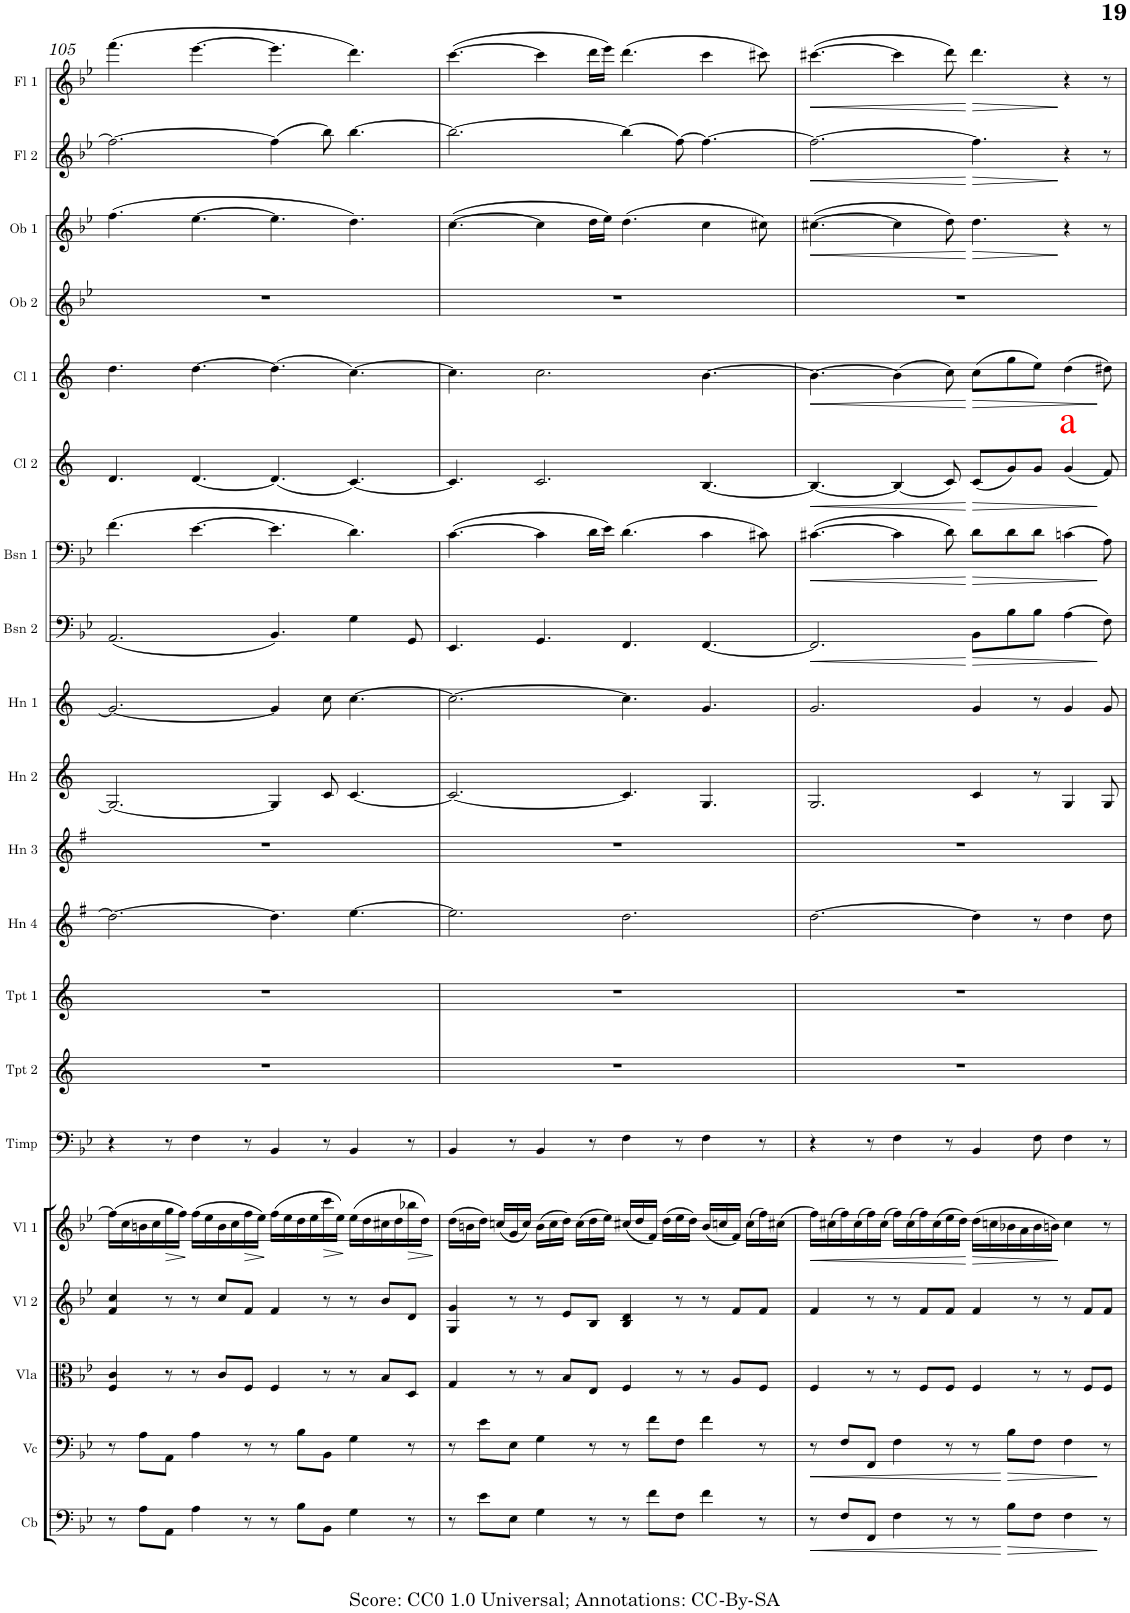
**kern	**dynam	**kern	**dynam	**kern	**kern	**kern	**dynam	**kern	**kern	**kern	**kern	**kern	**kern	**kern	**kern	**dynam	**kern	**dynam	**kern	**dynam	**kern	**text	**dynam	**kern	**kern	**dynam	**kern	**dynam	**kern	**dynam
*part20	*part20	*part19	*part19	*part18	*part17	*part16	*part16	*part15	*part14	*part13	*part12	*part11	*part10	*part9	*part8	*part8	*part7	*part7	*part6	*part6	*part5	*part5	*part5	*part4	*part3	*part3	*part2	*part2	*part1	*part1
*staff20	*staff20	*staff19	*staff19	*staff18	*staff17	*staff16	*staff16	*staff15	*staff14	*staff13	*staff12	*staff11	*staff10	*staff9	*staff8	*staff8	*staff7	*staff7	*staff6	*staff6	*staff5	*staff5	*staff5	*staff4	*staff3	*staff3	*staff2	*staff2	*staff1	*staff1
*I"Contrabass	*	*I"Violoncello	*	*I"Viola	*I"Violin 2	*I"Violin I	*	*I"Timpani in F, Bb	*I"Bb Trumpet 2	*I"Bb Trumpet	*I"Eb Horn 4	*I"Eb Horn 3	*I"Bb (alto) Horn 1	*I"Bb (alto) Horn 1	*I"Bassoon 2	*	*I"Bassoon 1	*	*I"Bb Clarinet 2	*	*I"Bb Clarinet 1	*	*	*I"Oboe 2	*I"Oboe 1	*	*I"Flute 2	*	*I"Flute 1	*
*I'Cb	*	*I'Vc	*	*I'Vla	*I'Vl 2	*I'Vl 1	*	*I'Timp	*I'Tpt 2	*I'Tpt 1	*I'Hn 4	*I'Hn 3	*I'Hn 2	*I'Hn 1	*I'Bsn 2	*	*I'Bsn 1	*	*I'Cl 2	*	*I'Cl 1	*	*	*I'Ob 2	*I'Ob 1	*	*I'Fl 2	*	*I'Fl 1	*
!!LO:PB:g=z
*clefF4	*	*clefF4	*	*clefC3	*clefG2	*clefG2	*	*clefF4	*clefG2	*clefG2	*clefG2	*clefG2	*clefG2	*clefG2	*clefF4	*	*clefF4	*	*clefG2	*	*clefG2	*	*	*clefG2	*clefG2	*	*clefG2	*	*clefG2	*
*Trd7c12	*	*	*	*	*	*	*	*	*Trd1c2	*Trd1c2	*Trd5c9	*Trd5c9	*Trd1c2	*Trd1c2	*	*	*	*	*Trd1c2	*	*Trd1c2	*	*	*	*	*	*	*	*	*
*k[b-e-]	*	*k[b-e-]	*	*k[b-e-]	*k[b-e-]	*k[b-e-]	*	*k[b-e-]	*k[]	*k[]	*k[f#]	*k[f#]	*k[]	*k[]	*k[b-e-]	*	*k[b-e-]	*	*k[]	*	*k[]	*	*	*k[b-e-]	*k[b-e-]	*	*k[b-e-]	*	*k[b-e-]	*
*M12/8	*	*M12/8	*	*M12/8	*M12/8	*M12/8	*	*M12/8	*M12/8	*M12/8	*M12/8	*M12/8	*M12/8	*M12/8	*M12/8	*	*M12/8	*	*M12/8	*	*M12/8	*	*	*M12/8	*M12/8	*	*M12/8	*	*M12/8	*
=105	=105	=105	=105	=105	=105	=105	=105	=105	=105	=105	=105	=105	=105	=105	=105	=105	=105	=105	=105	=105	=105	=105	=105	=105	=105	=105	=105	=105	=105	=105
8r	.	8r	.	4F/ 4c/	4f/ 4cc/	(16ff\LL]	.	4r	1.r	1.r	2.dd\_	1.r	2.G/_	2.g/_	(2.AA/	.	(4.f\	.	4.d/	.	4.dd\	.	.	1.r	(4.ff\	.	2.ff\_	.	(4.fff\	.
.	.	.	.	.	.	16cc\	.	.	.	.	.	.	.	.	.	.	.	.	.	.	.	.	.	.	.	.	.	.	.	.
8A\L	.	8A\L	.	.	.	16bn\	.	.	.	.	.	.	.	.	.	.	.	.	.	.	.	.	.	.	.	.	.	.	.	.
.	.	.	.	.	.	16cc\	.	.	.	.	.	.	.	.	.	.	.	.	.	.	.	.	.	.	.	.	.	.	.	.
!	!	!	!	!	!	!	!LO:HP:b	!	!	!	!	!	!	!	!	!	!	!	!	!	!	!	!	!	!	!	!	!	!	!
8AA\J	.	8AA\J	.	8r	8r	16gg\	>	8r	.	.	.	.	.	.	.	.	.	.	.	.	.	.	.	.	.	.	.	.	.	.
.	.	.	.	.	.	16ff\JJ)	.	.	.	.	.	.	.	.	.	.	.	.	.	.	.	.	.	.	.	.	.	.	.	.
4A\	.	4A\	.	8r	8r	(16ff\LL	]	4F\	.	.	.	.	.	.	.	.	[4.e-\	.	[4.d/	.	[4.dd\	.	.	.	[4.ee-\	.	.	.	[4.eee-\	.
.	.	.	.	.	.	16ee-\	.	.	.	.	.	.	.	.	.	.	.	.	.	.	.	.	.	.	.	.	.	.	.	.
.	.	.	.	8c/L	8cc/L	16b\	.	.	.	.	.	.	.	.	.	.	.	.	.	.	.	.	.	.	.	.	.	.	.	.
.	.	.	.	.	.	16cc\	.	.	.	.	.	.	.	.	.	.	.	.	.	.	.	.	.	.	.	.	.	.	.	.
!	!	!	!	!	!	!	!LO:HP:b	!	!	!	!	!	!	!	!	!	!	!	!	!	!	!	!	!	!	!	!	!	!	!
8r	.	8r	.	8F/J	8f/J	16ff\	>	8r	.	.	.	.	.	.	.	.	.	.	.	.	.	.	.	.	.	.	.	.	.	.
.	.	.	.	.	.	16ee-\JJ)	.	.	.	.	.	.	.	.	.	.	.	.	.	.	.	.	.	.	.	.	.	.	.	.
8r	.	8r	.	4F/	4f/	(16ff\LL	]	4BB-/	.	.	4.dd\]	.	4G/]	4g/]	4.BB-/)	.	4.e-\]	.	(4.d/]	.	(4.dd\]	.	.	.	4.ee-\]	.	(4ff\]	.	4.eee-\]	.
.	.	.	.	.	.	16ee-\	.	.	.	.	.	.	.	.	.	.	.	.	.	.	.	.	.	.	.	.	.	.	.	.
8B-\L	.	8B-\L	.	.	.	16dd\	.	.	.	.	.	.	.	.	.	.	.	.	.	.	.	.	.	.	.	.	.	.	.	.
.	.	.	.	.	.	16ee-\	.	.	.	.	.	.	.	.	.	.	.	.	.	.	.	.	.	.	.	.	.	.	.	.
!	!	!	!	!	!	!	!LO:HP:b	!	!	!	!	!	!	!	!	!	!	!	!	!	!	!	!	!	!	!	!	!	!	!
8BB-\J	.	8BB-\J	.	8r	8r	16ccc\	>	8r	.	.	.	.	8c/	8cc\	.	.	.	.	.	.	.	.	.	.	.	.	8bb-\)	.	.	.
.	.	.	.	.	.	16ee-\JJ)	.	.	.	.	.	.	.	.	.	.	.	.	.	.	.	.	.	.	.	.	.	.	.	.
4G\	.	4G\	.	8r	8r	(16ee-\LL	]	4BB-/	.	.	[4.ee\	.	[4.c/	[4.cc\	4G\	.	4.d\)	.	[4.c/)	.	[4.cc\)	.	.	.	4.dd\)	.	[4.bb-\	.	4.ddd\)	.
.	.	.	.	.	.	16dd\	.	.	.	.	.	.	.	.	.	.	.	.	.	.	.	.	.	.	.	.	.	.	.	.
.	.	.	.	8B-/L	8b-/L	16cc#X\	.	.	.	.	.	.	.	.	.	.	.	.	.	.	.	.	.	.	.	.	.	.	.	.
.	.	.	.	.	.	16dd\	.	.	.	.	.	.	.	.	.	.	.	.	.	.	.	.	.	.	.	.	.	.	.	.
!	!	!	!	!	!	!	!LO:HP:b	!	!	!	!	!	!	!	!	!	!	!	!	!	!	!	!	!	!	!	!	!	!	!
8r	.	8r	.	8D/J	8d/J	16bb-X\	>	8r	.	.	.	.	.	.	8GG/	.	.	.	.	.	.	.	.	.	.	.	.	.	.	.
.	.	.	.	.	.	16dd\JJ)	.	.	.	.	.	.	.	.	.	.	.	.	.	.	.	.	.	.	.	.	.	.	.	.
.	.	.	.	.	.	.	]	.	.	.	.	.	.	.	.	.	.	.	.	.	.	.	.	.	.	.	.	.	.	.
=106	=106	=106	=106	=106	=106	=106	=106	=106	=106	=106	=106	=106	=106	=106	=106	=106	=106	=106	=106	=106	=106	=106	=106	=106	=106	=106	=106	=106	=106	=106
8r	.	8r	.	4G/	4G/ 4g/	(16dd\LL	.	4BB-/	1.r	1.r	2.ee\]	1.r	2.c/_	2.cc\_	4.EE-/	.	([4.c\	.	4.c/]	.	4.cc\]	.	.	1.r	([4.cc\	.	2.bb-\_	.	([4.ccc\	.
.	.	.	.	.	.	16bn\	.	.	.	.	.	.	.	.	.	.	.	.	.	.	.	.	.	.	.	.	.	.	.	.
8e-\L	.	8e-\L	.	.	.	16dd\JJ)	.	.	.	.	.	.	.	.	.	.	.	.	.	.	.	.	.	.	.	.	.	.	.	.
.	.	.	.	.	.	(16ccn/LL	.	.	.	.	.	.	.	.	.	.	.	.	.	.	.	.	.	.	.	.	.	.	.	.
8E-\J	.	8E-\J	.	8r	8r	16g/	.	8r	.	.	.	.	.	.	.	.	.	.	.	.	.	.	.	.	.	.	.	.	.	.
.	.	.	.	.	.	16cc/JJ)	.	.	.	.	.	.	.	.	.	.	.	.	.	.	.	.	.	.	.	.	.	.	.	.
4G\	.	4G\	.	8r	8r	(16b\LL	.	4BB-/	.	.	.	.	.	.	4.GG/	.	4c\]	.	2.c/	.	2.cc\	.	.	.	4cc\]	.	.	.	4ccc\]	.
.	.	.	.	.	.	16cc\	.	.	.	.	.	.	.	.	.	.	.	.	.	.	.	.	.	.	.	.	.	.	.	.
.	.	.	.	8B-/L	8e-/L	16dd\JJ)	.	.	.	.	.	.	.	.	.	.	.	.	.	.	.	.	.	.	.	.	.	.	.	.
.	.	.	.	.	.	(16cc\LL	.	.	.	.	.	.	.	.	.	.	.	.	.	.	.	.	.	.	.	.	.	.	.	.
8r	.	8r	.	8E-/J	8B-/J	16dd\	.	8r	.	.	.	.	.	.	.	.	16d\LL	.	.	.	.	.	.	.	16dd\LL	.	.	.	16ddd\LL	.
.	.	.	.	.	.	16ee-\JJ)	.	.	.	.	.	.	.	.	.	.	16e-\JJ)	.	.	.	.	.	.	.	16ee-\JJ)	.	.	.	16eee-\JJ)	.
8r	.	8r	.	4F/	4B-/ 4d/	(16cc#X/LL	.	4F\	.	.	2.dd\	.	4.c/]	4.cc\]	4.FF/	.	(4.d\	.	.	.	.	.	.	.	(4.dd\	.	(4bb-\]	.	(4.ddd\	.
.	.	.	.	.	.	16dd/	.	.	.	.	.	.	.	.	.	.	.	.	.	.	.	.	.	.	.	.	.	.	.	.
8f\L	.	8f\L	.	.	.	16f/JJ)	.	.	.	.	.	.	.	.	.	.	.	.	.	.	.	.	.	.	.	.	.	.	.	.
.	.	.	.	.	.	(16dd\LL	.	.	.	.	.	.	.	.	.	.	.	.	.	.	.	.	.	.	.	.	.	.	.	.
8F\J	.	8F\J	.	8r	8r	16ee-\	.	8r	.	.	.	.	.	.	.	.	.	.	.	.	.	.	.	.	.	.	[8ff\)	.	.	.
.	.	.	.	.	.	16dd\JJ)	.	.	.	.	.	.	.	.	.	.	.	.	.	.	.	.	.	.	.	.	.	.	.	.
4f\	.	4f\	.	8r	8r	(16b/LL	.	4F\	.	.	.	.	4.G/	4.g/	[4.FF/	.	4c\	.	[4.B/	.	[4.b\	.	.	.	4cc\	.	4.ff\_	.	4ccc\	.
.	.	.	.	.	.	16ccn/	.	.	.	.	.	.	.	.	.	.	.	.	.	.	.	.	.	.	.	.	.	.	.	.
.	.	.	.	8A/L	8f/L	16f/JJ)	.	.	.	.	.	.	.	.	.	.	.	.	.	.	.	.	.	.	.	.	.	.	.	.
.	.	.	.	.	.	(16cc\LL	.	.	.	.	.	.	.	.	.	.	.	.	.	.	.	.	.	.	.	.	.	.	.	.
8r	.	8r	.	8F/J	8f/J	16ff\)	.	8r	.	.	.	.	.	.	.	.	8c#X\)	.	.	.	.	.	.	.	8cc#X\)	.	.	.	8ccc#X\)	.
.	.	.	.	.	.	(16cc#X\JJ	.	.	.	.	.	.	.	.	.	.	.	.	.	.	.	.	.	.	.	.	.	.	.	.
=107	=107	=107	=107	=107	=107	=107	=107	=107	=107	=107	=107	=107	=107	=107	=107	=107	=107	=107	=107	=107	=107	=107	=107	=107	=107	=107	=107	=107	=107	=107
!	!LO:HP:b	!	!LO:HP:b	!	!	!	!LO:HP:b	!	!	!	!	!	!	!	!	!LO:HP:b	!	!LO:HP:b	!	!LO:HP:b	!	!	!LO:HP:b	!	!	!LO:HP:b	!	!LO:HP:b	!	!LO:HP:b
8r	<	8r	<	4F/	4f/	16ff\LL)	<	4r	1.r	1.r	[2.dd\	1.r	2.G/	2.g/	2.FF/]	<	([4.c#X\	<	4.B/_	<	4.b\_	.	<	1.r	([4.cc#X\	<	2.ff\_	<	([4.ccc#X\	<
.	.	.	.	.	.	(16cc#X\	.	.	.	.	.	.	.	.	.	.	.	.	.	.	.	.	.	.	.	.	.	.	.	.
8F/L	.	8F/L	.	.	.	16ff\)	.	.	.	.	.	.	.	.	.	.	.	.	.	.	.	.	.	.	.	.	.	.	.	.
.	.	.	.	.	.	(16cc#\	.	.	.	.	.	.	.	.	.	.	.	.	.	.	.	.	.	.	.	.	.	.	.	.
8FF/J	.	8FF/J	.	8r	8r	16ff\)	.	8r	.	.	.	.	.	.	.	.	.	.	.	.	.	.	.	.	.	.	.	.	.	.
.	.	.	.	.	.	(16cc#\JJ	.	.	.	.	.	.	.	.	.	.	.	.	.	.	.	.	.	.	.	.	.	.	.	.
4F\	.	4F\	.	8r	8r	16ff\LL)	.	4F\	.	.	.	.	.	.	.	.	4c#\]	.	(4B/]	.	(4b\]	.	.	.	4cc#\]	.	.	.	4ccc#\]	.
.	.	.	.	.	.	(16cc#\	.	.	.	.	.	.	.	.	.	.	.	.	.	.	.	.	.	.	.	.	.	.	.	.
.	.	.	.	8F/L	8f/L	16ff\)	.	.	.	.	.	.	.	.	.	.	.	.	.	.	.	.	.	.	.	.	.	.	.	.
.	.	.	.	.	.	(16cc#\	.	.	.	.	.	.	.	.	.	.	.	.	.	.	.	.	.	.	.	.	.	.	.	.
8r	.	8r	.	8F/J	8f/J	16ee-\	.	8r	.	.	.	.	.	.	.	.	8d\)	.	8c/)	.	8cc\)	.	.	.	8dd\)	.	.	.	8ddd\)	.
.	.	.	.	.	.	16dd\JJ)	.	.	.	.	.	.	.	.	.	.	.	.	.	.	.	.	.	.	.	.	.	.	.	.
!	!	!	!	!	!	!	!LO:HP:n=1:b	!	!	!	!	!	!	!	!	!LO:HP:n=1:b	!	!LO:HP:n=1:b	!	!LO:HP:n=1:b	!	!	!LO:HP:n=1:b	!	!	!LO:HP:n=1:b	!	!LO:HP:n=1:b	!	!LO:HP:n=1:b
8r	.	8r	.	4F/	4f/	(16dd\LL	[ >	4BB-/	.	.	4dd\]	.	4c/	4g/	8BB-\L	[ >	8d\L	[ >	(8c/L	[ >	(8cc\L	.	[ >	.	4.dd\	[ >	4.ff\]	[ >	4.ddd\	[ >
.	.	.	.	.	.	16ccn\	.	.	.	.	.	.	.	.	.	.	.	.	.	.	.	.	.	.	.	.	.	.	.	.
!	!LO:HP:n=1:b	!	!LO:HP:n=1:b	!	!	!	!	!	!	!	!	!	!	!	!	!	!	!	!	!	!	!	!	!	!	!	!	!	!	!
8B-\L	[ >	8B-\L	[ >	.	.	16b-X\	.	.	.	.	.	.	.	.	8B-\	.	8d\	.	8g/)	.	8gg\	.	.	.	.	.	.	.	.	.
.	.	.	.	.	.	16a\	.	.	.	.	.	.	.	.	.	.	.	.	.	.	.	.	.	.	.	.	.	.	.	.
8F\J	.	8F\J	.	8r	8r	16b-\	.	8F\	.	.	8r	.	8r	8r	8B-\J	.	8d\J	.	8g/J	.	8ee\J)	.	.	.	.	.	.	.	.	.
.	.	.	.	.	.	16bn\JJ)	.	.	.	.	.	.	.	.	.	.	.	.	.	.	.	.	.	.	.	.	.	.	.	.
!	!	!	!	!	!	!	!	!	!	!	!	!	!	!	!	!	!	!	!	!	!	!LO:LY:b:color=#FF0000	!	!	!	!	!	!	!	!
4F\	.	4F\	.	8r	8r	4cc\	]	4F\	.	.	4dd\	.	4G/	4g/	(4A\	.	(4cn\	.	(4g/	.	(4dd\	a	.	.	4r	]	4r	]	4r	]
.	.	.	.	8F/L	8f/L	.	.	.	.	.	.	.	.	.	.	.	.	.	.	.	.	.	.	.	.	.	.	.	.	.
8r	]	8r	]	8F/J	8f/J	8r	.	8r	.	.	8dd\	.	8G/	8g/	8F\)	]	8A\)	]	8f/)	]	8dd#X\)	.	]	.	8r	.	8r	.	8r	.
=	=	=	=	=	=	=	=	=	=	=	=	=	=	=	=	=	=	=	=	=	=	=	=	=	=	=	=	=	=	=
*-	*-	*-	*-	*-	*-	*-	*-	*-	*-	*-	*-	*-	*-	*-	*-	*-	*-	*-	*-	*-	*-	*-	*-	*-	*-	*-	*-	*-	*-	*-
